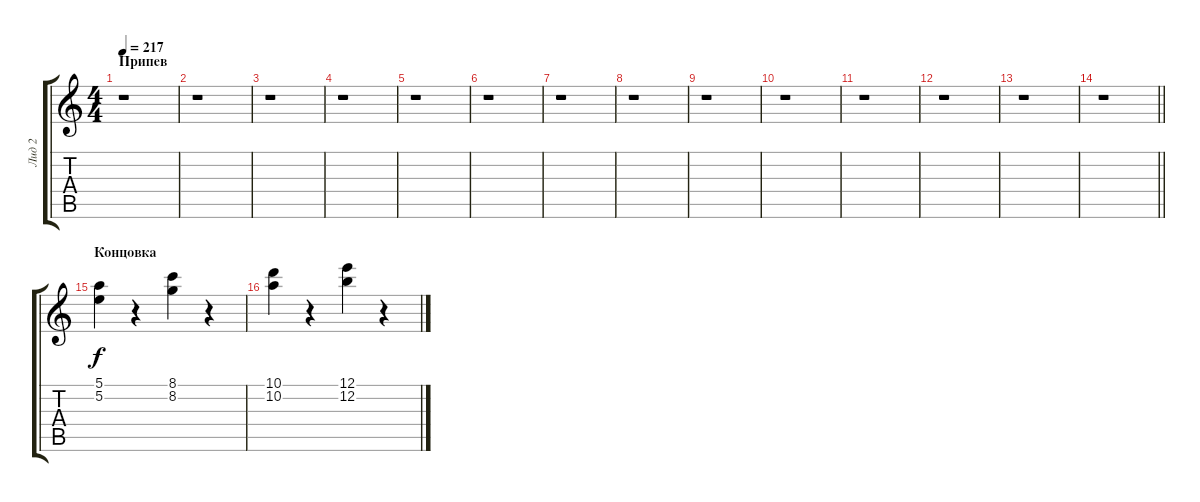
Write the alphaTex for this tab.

\track ("Лид 2" "Лид 2") {instrument overdrivenguitar}
\staff {score tabs}
\tuning (E4 B3 G3 D3 A2 E2) {hide}
\ts (4 4)
\section ("" "Припев")
\tempo 217
\clef g2
\ks c
r.1{dy f} |
r.1 |
r.1 |
r.1 |
r.1 |
r.1 |
r.1 |
r.1 |
r.1 |
r.1 |
r.1 |
r.1 |
r.1 |
\barLineRight lightlight
r.1 |
\section ("" "Концовка")
(5.1 5.2).4 r.4 (8.1 8.2).4 r.4 |
(10.1 10.2).4 r.4 (12.1 12.2).4 r.4
